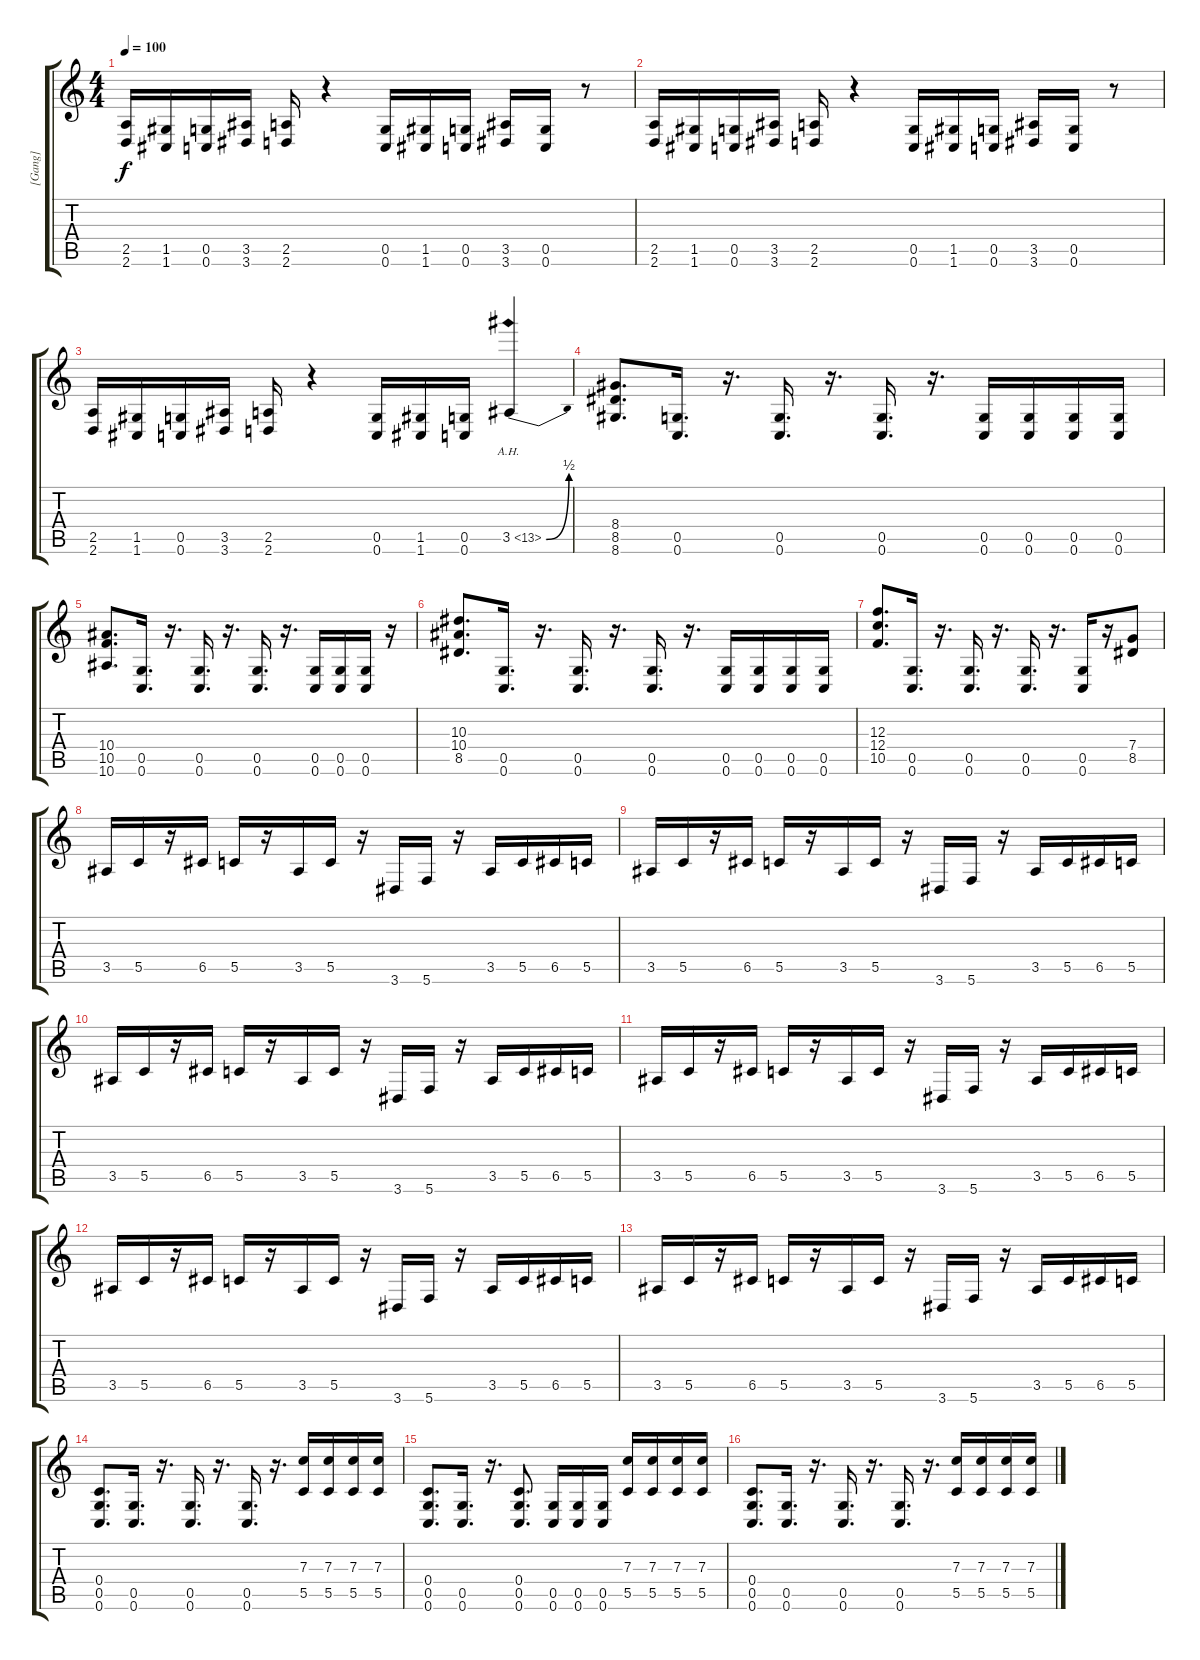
\track ("[Gang]" "[Gang]") {instrument distortionguitar}
\staff {score tabs}
\tuning (D4 A3 F3 C3 G2 C2) {hide}
\ts (4 4)
\tempo 100
\clef g2
\ks c
(2.5 2.6).16{dy f} (1.5 1.6).16 (0.5 0.6).16 (3.5 3.6).16 (2.5 2.6).16 r.4 (0.5 0.6).16 (1.5 1.6).16 (0.5 0.6).16 (3.5 3.6).16 (0.5 0.6).16 r.8 |
(2.5 2.6).16 (1.5 1.6).16 (0.5 0.6).16 (3.5 3.6).16 (2.5 2.6).16 r.4 (0.5 0.6).16 (1.5 1.6).16 (0.5 0.6).16 (3.5 3.6).16 (0.5 0.6).16 r.8 |
(2.5 2.6).16 (1.5 1.6).16 (0.5 0.6).16 (3.5 3.6).16 (2.5 2.6).16 r.4 (0.5 0.6).16 (1.5 1.6).16 (0.5 0.6).16 3.5{be (bend 0 0 60 2) ah 10}.4{instrument guitarharmonics} |
(8.4 8.5 8.6).8{d instrument distortionguitar} (0.5 0.6).16{d} r.16{d} (0.5 0.6).16{d} r.16{d} (0.5 0.6).16{d} r.16{d} (0.5 0.6).16 (0.5 0.6).16 (0.5 0.6).16 (0.5 0.6).16 |
(10.4 10.5 10.6).8{d} (0.5 0.6).16{d} r.16{d} (0.5 0.6).16{d} r.16{d} (0.5 0.6).16{d} r.16{d} (0.5 0.6).16 (0.5 0.6).16 (0.5 0.6).16 r.16 |
(10.3 10.4 8.5).8{d} (0.5 0.6).16{d} r.16{d} (0.5 0.6).16{d} r.16{d} (0.5 0.6).16{d} r.16{d} (0.5 0.6).16 (0.5 0.6).16 (0.5 0.6).16 (0.5 0.6).16 |
(12.3 12.4 10.5).8{d} (0.5 0.6).16{d} r.16{d} (0.5 0.6).16{d} r.16{d} (0.5 0.6).16{d} r.16{d} (0.5 0.6).16 r.16 (7.4 8.5).8 |
3.5.16 5.5.16 r.16 6.5.16 5.5.16 r.16 3.5.16 5.5.16 r.16 3.6.16 5.6.16 r.16 3.5.16 5.5.16 6.5.16 5.5.16 |
3.5.16 5.5.16 r.16 6.5.16 5.5.16 r.16 3.5.16 5.5.16 r.16 3.6.16 5.6.16 r.16 3.5.16 5.5.16 6.5.16 5.5.16 |
3.5.16 5.5.16 r.16 6.5.16 5.5.16 r.16 3.5.16 5.5.16 r.16 3.6.16 5.6.16 r.16 3.5.16 5.5.16 6.5.16 5.5.16 |
3.5.16 5.5.16 r.16 6.5.16 5.5.16 r.16 3.5.16 5.5.16 r.16 3.6.16 5.6.16 r.16 3.5.16 5.5.16 6.5.16 5.5.16 |
3.5.16 5.5.16 r.16 6.5.16 5.5.16 r.16 3.5.16 5.5.16 r.16 3.6.16 5.6.16 r.16 3.5.16 5.5.16 6.5.16 5.5.16 |
3.5.16 5.5.16 r.16 6.5.16 5.5.16 r.16 3.5.16 5.5.16 r.16 3.6.16 5.6.16 r.16 3.5.16 5.5.16 6.5.16 5.5.16 |
(0.4 0.5 0.6).8{d} (0.5 0.6).16{d} r.16{d} (0.5 0.6).16{d} r.16{d} (0.5 0.6).16{d} r.16{d} (7.3 5.5).16 (7.3 5.5).16 (7.3 5.5).16 (7.3 5.5).16 |
(0.4 0.5 0.6).8{d} (0.5 0.6).16{d} r.16{d} (0.4 0.5 0.6).8{d} (0.5 0.6).16 (0.5 0.6).16 (0.5 0.6).16 (7.3 5.5).16 (7.3 5.5).16 (7.3 5.5).16 (7.3 5.5).16 |
(0.4 0.5 0.6).8{d} (0.5 0.6).16{d} r.16{d} (0.5 0.6).16{d} r.16{d} (0.5 0.6).16{d} r.16{d} (7.3 5.5).16 (7.3 5.5).16 (7.3 5.5).16 (7.3 5.5).16
